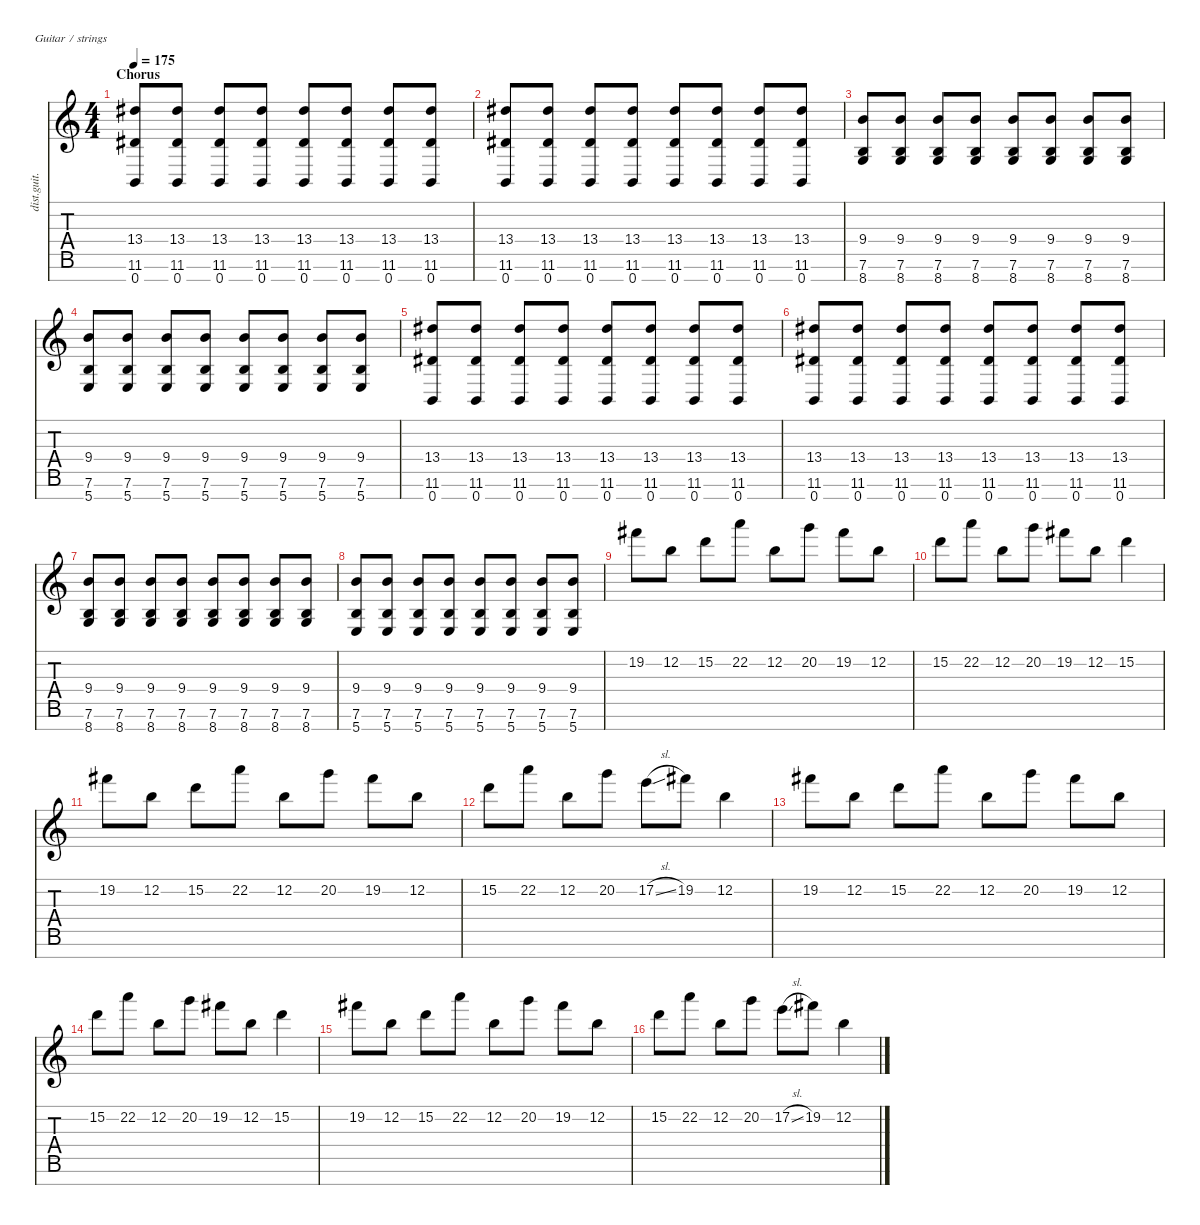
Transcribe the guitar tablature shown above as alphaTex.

\defaultSystemsLayout 4
\hideDynamics
\bracketExtendMode nobrackets
\track ("Distortion Guitar - Zoli" "dist.guit.") {instrument distortionguitar}
\staff {score tabs}
\tuning (E4 B3 G3 D3 A2 E2 B1)
\ts (4 4)
\section ("" "Chorus")
\tempo 175
\clef g2
\ks c
(0.7 11.6{acc #} 13.4{acc #}).8{dy ff beam Up} (0.7 11.6{acc #} 13.4{acc #}).8{beam Up} (0.7 11.6{acc #} 13.4{acc #}).8{beam Up} (0.7 11.6{acc #} 13.4{acc #}).8{beam Up} (0.7 11.6{acc #} 13.4{acc #}).8{beam Up} (0.7 11.6{acc #} 13.4{acc #}).8{beam Up} (0.7 11.6{acc #} 13.4{acc #}).8{beam Up} (0.7 11.6{acc #} 13.4{acc #}).8{beam Up} |
(0.7 11.6{acc #} 13.4{acc #}).8{beam Up} (0.7 11.6{acc #} 13.4{acc #}).8{beam Up} (0.7 11.6{acc #} 13.4{acc #}).8{beam Up} (0.7 11.6{acc #} 13.4{acc #}).8{beam Up} (0.7 11.6{acc #} 13.4{acc #}).8{beam Up} (0.7 11.6{acc #} 13.4{acc #}).8{beam Up} (0.7 11.6{acc #} 13.4{acc #}).8{beam Up} (0.7 11.6{acc #} 13.4{acc #}).8{beam Up} |
(8.7 7.6 9.4).8{beam Up} (8.7 7.6 9.4).8{beam Up} (8.7 7.6 9.4).8{beam Up} (8.7 7.6 9.4).8{beam Up} (8.7 7.6 9.4).8{beam Up} (8.7 7.6 9.4).8{beam Up} (8.7 7.6 9.4).8{beam Up} (8.7 7.6 9.4).8{beam Up} |
(5.7 7.6 9.4).8{beam Up} (5.7 7.6 9.4).8{beam Up} (5.7 7.6 9.4).8{beam Up} (5.7 7.6 9.4).8{beam Up} (5.7 7.6 9.4).8{beam Up} (5.7 7.6 9.4).8{beam Up} (5.7 7.6 9.4).8{beam Up} (5.7 7.6 9.4).8{beam Up} |
(0.7 11.6{acc #} 13.4{acc #}).8{beam Up} (0.7 11.6{acc #} 13.4{acc #}).8{beam Up} (0.7 11.6{acc #} 13.4{acc #}).8{beam Up} (0.7 11.6{acc #} 13.4{acc #}).8{beam Up} (0.7 11.6{acc #} 13.4{acc #}).8{beam Up} (0.7 11.6{acc #} 13.4{acc #}).8{beam Up} (0.7 11.6{acc #} 13.4{acc #}).8{beam Up} (0.7 11.6{acc #} 13.4{acc #}).8{beam Up} |
(0.7 11.6{acc #} 13.4{acc #}).8{beam Up} (0.7 11.6{acc #} 13.4{acc #}).8{beam Up} (0.7 11.6{acc #} 13.4{acc #}).8{beam Up} (0.7 11.6{acc #} 13.4{acc #}).8{beam Up} (0.7 11.6{acc #} 13.4{acc #}).8{beam Up} (0.7 11.6{acc #} 13.4{acc #}).8{beam Up} (0.7 11.6{acc #} 13.4{acc #}).8{beam Up} (0.7 11.6{acc #} 13.4{acc #}).8{beam Up} |
(8.7 7.6 9.4).8{beam Up} (8.7 7.6 9.4).8{beam Up} (8.7 7.6 9.4).8{beam Up} (8.7 7.6 9.4).8{beam Up} (8.7 7.6 9.4).8{beam Up} (8.7 7.6 9.4).8{beam Up} (8.7 7.6 9.4).8{beam Up} (8.7 7.6 9.4).8{beam Up} |
(5.7 7.6 9.4).8{beam Up} (5.7 7.6 9.4).8{beam Up} (5.7 7.6 9.4).8{beam Up} (5.7 7.6 9.4).8{beam Up} (5.7 7.6 9.4).8{beam Up} (5.7 7.6 9.4).8{beam Up} (5.7 7.6 9.4).8{beam Up} (5.7 7.6 9.4).8{beam Up} |
19.2{acc #}.8{beam Down} 12.2.8{beam Down} 15.2.8{beam Down} 22.2.8{beam Down} 12.2.8{beam Down} 20.2.8{beam Down} 19.2{acc #}.8{beam Down} 12.2.8{beam Down} |
15.2.8{beam Down} 22.2.8{beam Down} 12.2.8{beam Down} 20.2.8{beam Down} 19.2{acc #}.8{beam Down} 12.2.8{beam Down} 15.2.4{beam Down} |
19.2{acc #}.8{beam Down} 12.2.8{beam Down} 15.2.8{beam Down} 22.2.8{beam Down} 12.2.8{beam Down} 20.2.8{beam Down} 19.2{acc #}.8{beam Down} 12.2.8{beam Down} |
15.2.8{beam Down} 22.2.8{beam Down} 12.2.8{beam Down} 20.2.8{beam Down} 17.2{sl}.8{beam Down} 19.2{acc #}.8{beam Down} 12.2.4{beam Down} |
19.2{acc #}.8{beam Down} 12.2.8{beam Down} 15.2.8{beam Down} 22.2.8{beam Down} 12.2.8{beam Down} 20.2.8{beam Down} 19.2{acc #}.8{beam Down} 12.2.8{beam Down} |
15.2.8{beam Down} 22.2.8{beam Down} 12.2.8{beam Down} 20.2.8{beam Down} 19.2{acc #}.8{beam Down} 12.2.8{beam Down} 15.2.4{beam Down} |
19.2{acc #}.8{beam Down} 12.2.8{beam Down} 15.2.8{beam Down} 22.2.8{beam Down} 12.2.8{beam Down} 20.2.8{beam Down} 19.2{acc #}.8{beam Down} 12.2.8{beam Down} |
15.2.8{beam Down} 22.2.8{beam Down} 12.2.8{beam Down} 20.2.8{beam Down} 17.2{sl}.8{beam Down} 19.2{acc #}.8{beam Down} 12.2.4{beam Down}
